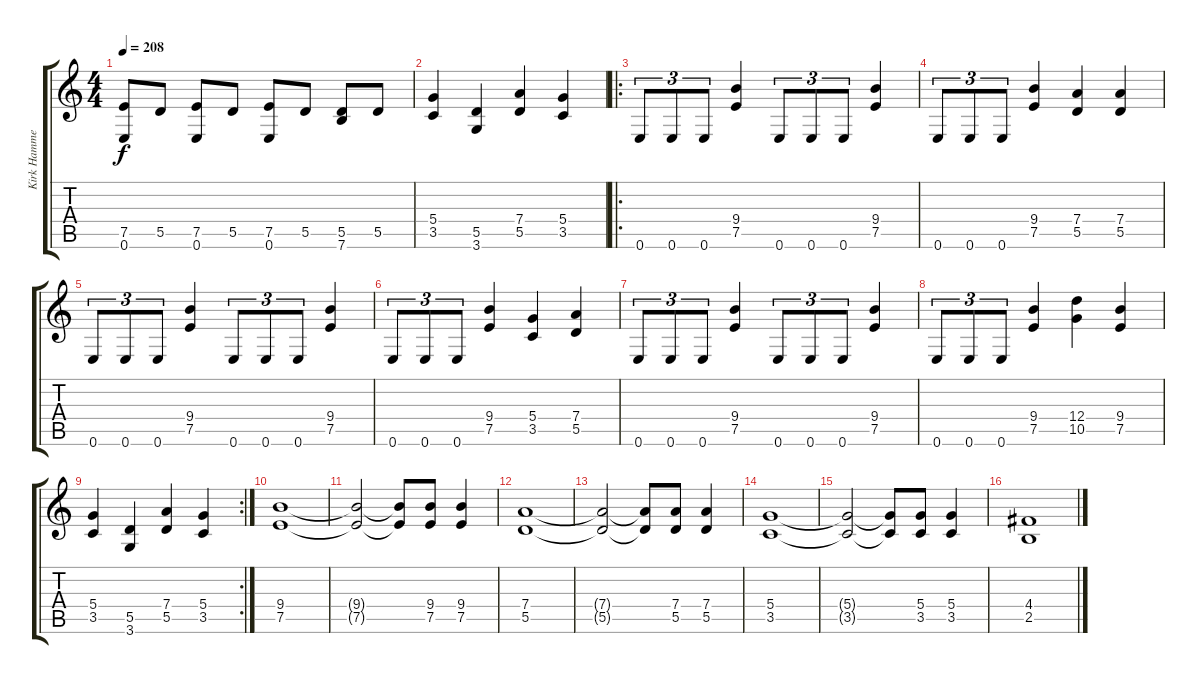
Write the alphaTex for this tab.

\track ("Kirk Hammet (Guitar 2)" "Kirk Hamme") {instrument distortionguitar}
\staff {score tabs}
\tuning (E4 B3 G3 D3 A2 E2) {hide}
\ts (4 4)
\tempo 208
\clef g2
\ks c
(7.5 0.6).8{dy f} 5.5.8 (7.5 0.6).8 5.5.8 (7.5 0.6).8 5.5.8 (5.5 7.6).8 5.5.8 |
(5.4 3.5).4 (5.5 3.6).4 (7.4 5.5).4 (5.4 3.5).4 |
\ro
0.6.8{tu (3 2)} 0.6.8{tu (3 2)} 0.6.8{tu (3 2)} (9.4 7.5).4 0.6.8{tu (3 2)} 0.6.8{tu (3 2)} 0.6.8{tu (3 2)} (9.4 7.5).4 |
0.6.8{tu (3 2)} 0.6.8{tu (3 2)} 0.6.8{tu (3 2)} (9.4 7.5).4 (7.4 5.5).4 (7.4 5.5).4 |
0.6.8{tu (3 2)} 0.6.8{tu (3 2)} 0.6.8{tu (3 2)} (9.4 7.5).4 0.6.8{tu (3 2)} 0.6.8{tu (3 2)} 0.6.8{tu (3 2)} (9.4 7.5).4 |
0.6.8{tu (3 2)} 0.6.8{tu (3 2)} 0.6.8{tu (3 2)} (9.4 7.5).4 (5.4 3.5).4 (7.4 5.5).4 |
0.6.8{tu (3 2)} 0.6.8{tu (3 2)} 0.6.8{tu (3 2)} (9.4 7.5).4 0.6.8{tu (3 2)} 0.6.8{tu (3 2)} 0.6.8{tu (3 2)} (9.4 7.5).4 |
0.6.8{tu (3 2)} 0.6.8{tu (3 2)} 0.6.8{tu (3 2)} (9.4 7.5).4 (12.4 10.5).4 (9.4 7.5).4 |
\rc 2
(5.4 3.5).4 (5.5 3.6).4 (7.4 5.5).4 (5.4 3.5).4 |
(9.4 7.5).1 |
(9.4{t} 7.5{t}).2 (9.4{t} 7.5{t}).8 (9.4 7.5).8 (9.4 7.5).4 |
(7.4 5.5).1 |
(7.4{t} 5.5{t}).2 (7.4{t} 5.5{t}).8 (7.4 5.5).8 (7.4 5.5).4 |
(5.4 3.5).1 |
(5.4{t} 3.5{t}).2 (5.4{t} 3.5{t}).8 (5.4 3.5).8 (5.4 3.5).4 |
(4.4 2.5).1
